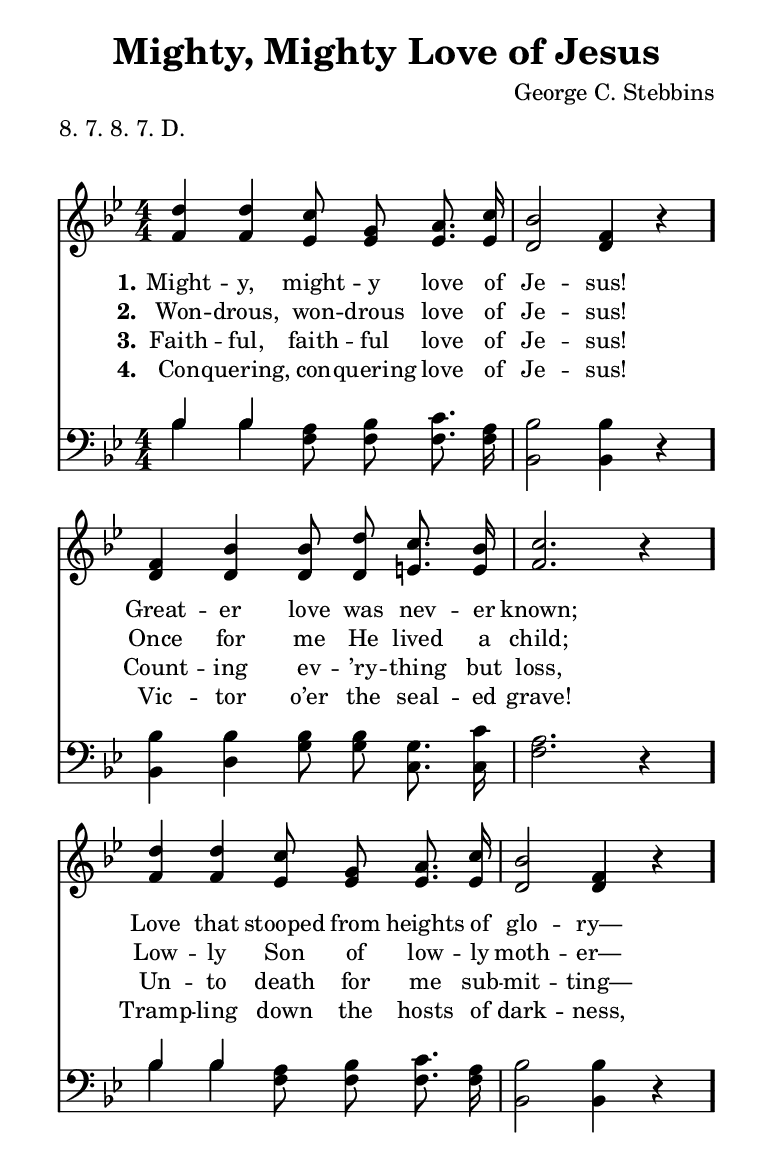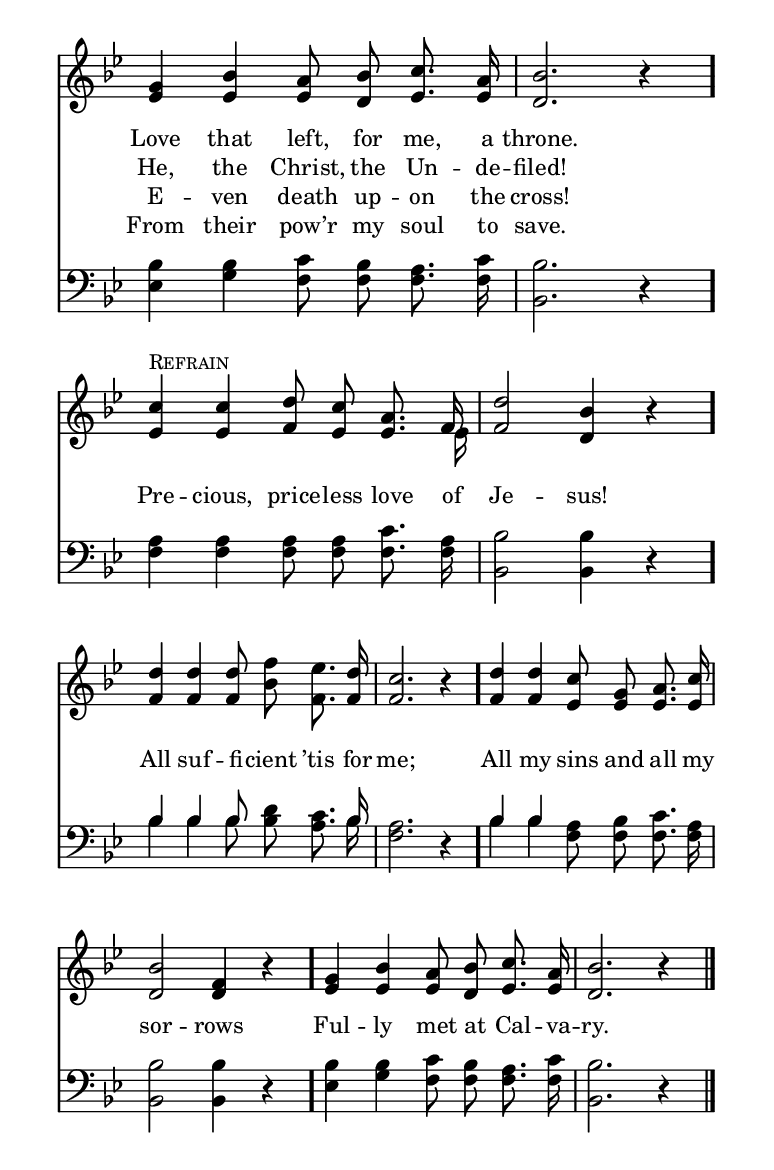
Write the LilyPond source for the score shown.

\include "common/global.ily"
\paper {
  \include "common/paper.ily"
}

\header{
  %gospel
  hymnnumber = "240"
  title = "Mighty, Mighty Love of Jesus" % not found at hymnary.org
  tunename = ""
  meter = "8. 7. 8. 7. D."
  poet = "" % not found at hymnary.org
  composer = "George C. Stebbins"
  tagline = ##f
}

global = {
  \include "common/overrides.ily"
  \override Staff.TimeSignature.style = #'numbered
  \time 4/4
  \override Score.MetronomeMark.transparent = ##t % hide all fermata changes too
  \tempo 4=80
  \key bes \major
  \autoBeamOff
}

patternA = { c4 c c8 c c8. c16 | c2 c4 c4 }
patternB = { c4 c c8 c c8. c16 | c2. c4 }

notesSoprano = {
\global
\relative c'' {

  \changePitch \patternA { d d c g a c | bes f r }
  \changePitch \patternB { f bes bes d c bes | c r }
  \changePitch \patternA { d d c g a c | bes f r }
  \changePitch \patternB { g bes a bes c a | bes r }
  \eogbreak

  << s^\markup { \small \caps "Refrain" }
  \changePitch \patternA { c c d c a f | d' bes r } >>
  \changePitch \patternB { d d d f ees d | c r }
  \changePitch \patternA { d d c g a c | bes f r }
  \changePitch \patternB { g bes a bes c a | bes r }

  \bar "|."

}
}

notesAlto = {
\global
\relative e' {

  \changePitch \patternA { f f ees ees ees ees | d d r }
  \changePitch \patternB { d d d d e e | f r }
  \changePitch \patternA { f f ees ees ees ees | d d r }
  \changePitch \patternB { ees ees ees d ees ees | d r }

  \changePitch \patternA { ees ees f ees ees ees | f d r }
  \changePitch \patternB { f f f bes f f | f r }
  \changePitch \patternA { f f ees ees ees ees | d d r }
  \changePitch \patternB { ees ees ees d ees ees | d r }

}
}

notesTenor = {
\global
\relative a {

  \changePitch \patternA { bes bes a bes c a | bes bes r }
  \changePitch \patternB { bes bes bes bes g c | a r }
  \changePitch \patternA { bes bes a bes c a | bes bes r }
  \changePitch \patternB { bes bes c bes a c | bes r }

  \changePitch \patternA { a a a a c a | bes bes r }
  \changePitch \patternB { bes bes bes d c bes | a r }
  \changePitch \patternA { bes bes a bes c a | bes bes r }
  \changePitch \patternB { bes bes c bes a c | bes r }

}
}

notesBass = {
\global
\relative f {

  \changePitch \patternA { bes bes f f f f | bes, bes r }
  \changePitch \patternB { bes d g g c, c | f r }
  \changePitch \patternA { bes bes f f f f | bes, bes r }
  \changePitch \patternB { ees g f f f f | bes, r }

  \changePitch \patternA { f' f f f f f | bes, bes r }
  \changePitch \patternB { bes' bes bes bes a bes | f r }
  \changePitch \patternA { bes bes f f f f | bes, bes r }
  \changePitch \patternB { ees g f f f f | bes, r }

}
}

Refrain = \lyricmode {

Pre -- cious, price -- less love of Je -- sus! \bar "."
All suf -- fi -- cient ’tis for me; \bar "."
All my sins and all my sor -- rows \bar "."
Ful -- ly met at Cal -- va -- ry. \bar "."

}

wordsA = \lyricmode {
\set stanza = "1."

Might -- y, might -- y love of Je -- sus! \bar "."
Great -- er love was nev -- er known; \bar "."
Love that stooped from heights of glo -- ry— \bar "."
Love that left, for me, a throne. \bar "." % blue book oddly removes comma after `left`

}

wordsB = \lyricmode {
\set stanza = "2."

Won -- drous, won -- drous love of Je -- sus!
Once for me He lived a child;
Low -- ly Son of low -- ly moth -- er—
He, the Christ, the Un -- de -- filed!

\Refrain

}

wordsC = \lyricmode {
\set stanza = "3."

Faith -- ful, faith -- ful love of Je -- sus!
Count -- ing ev -- ’ry -- thing but loss,
Un -- to death for me sub -- mit -- ting—
E -- ven death up -- on the cross!

}

wordsD = \lyricmode {
\set stanza = "4."

Con -- quering, con -- quering love of Je -- sus!
Vic -- tor o’er the seal -- ed grave!
Tramp -- ling down the hosts of dark -- ness,
From their pow’r my soul to save.

}

wordsE = \markuplist {

\line { Tender, tender love of Jesus! }
\line { { \hspace #2 } At the Father’s side He stands, }
\line { Interceding for me always, }
\line { { \hspace #2 } Holding up His piercèd hands! }

}

wordsF = \markuplist {

\line { Perfect, perfect love of Jesus! }
\line { { \hspace #2 } In its fullness let me hide, }
\line { Till the King in all His beauty }
\line { { \hspace #2 } Comes to claim His spotless bride. }

}

\score {
  \context ChoirStaff <<
    \context Staff = upper <<
      \set Staff.autoBeaming = ##f
      \set ChoirStaff.systemStartDelimiter = #'SystemStartBar
      \set ChoirStaff.printPartCombineTexts = ##f
      \partcombine #'(2 . 11) \notesSoprano \notesAlto
      \context NullVoice = sopranos { \voiceOne << \notesSoprano >> }
      \context Lyrics = one   \lyricsto sopranos \wordsA
      \context Lyrics = two   \lyricsto sopranos \wordsB
      \context Lyrics = three \lyricsto sopranos \wordsC
      \context Lyrics = four  \lyricsto sopranos \wordsD
    >>
    \context Staff = men <<
      \set Staff.autoBeaming = ##f
      \clef bass
      \set ChoirStaff.printPartCombineTexts = ##f
      \partcombine #'(2 . 11) \notesTenor \notesBass
    >>
  >>
  \layout {
    \include "common/layout.ily"
  }
  #(cond ((ly:get-option 'eog-midi-permitted) #{ \midi{
    \include "common/midi.ily"
  } #}))
}

\markup { \fontsize #0.3 \fill-line { \vcenter \column {
  \vspace #1
  \line{ \bold 5 \column { \wordsE } } \combine \null \vspace #0.4
  \line{ \bold 6 \column { \wordsF } }
} } }

\version "2.19.49"  % necessary for upgrading to future LilyPond versions.

% vi:set et ts=2 sw=2 ai nocindent syntax=lilypond:
